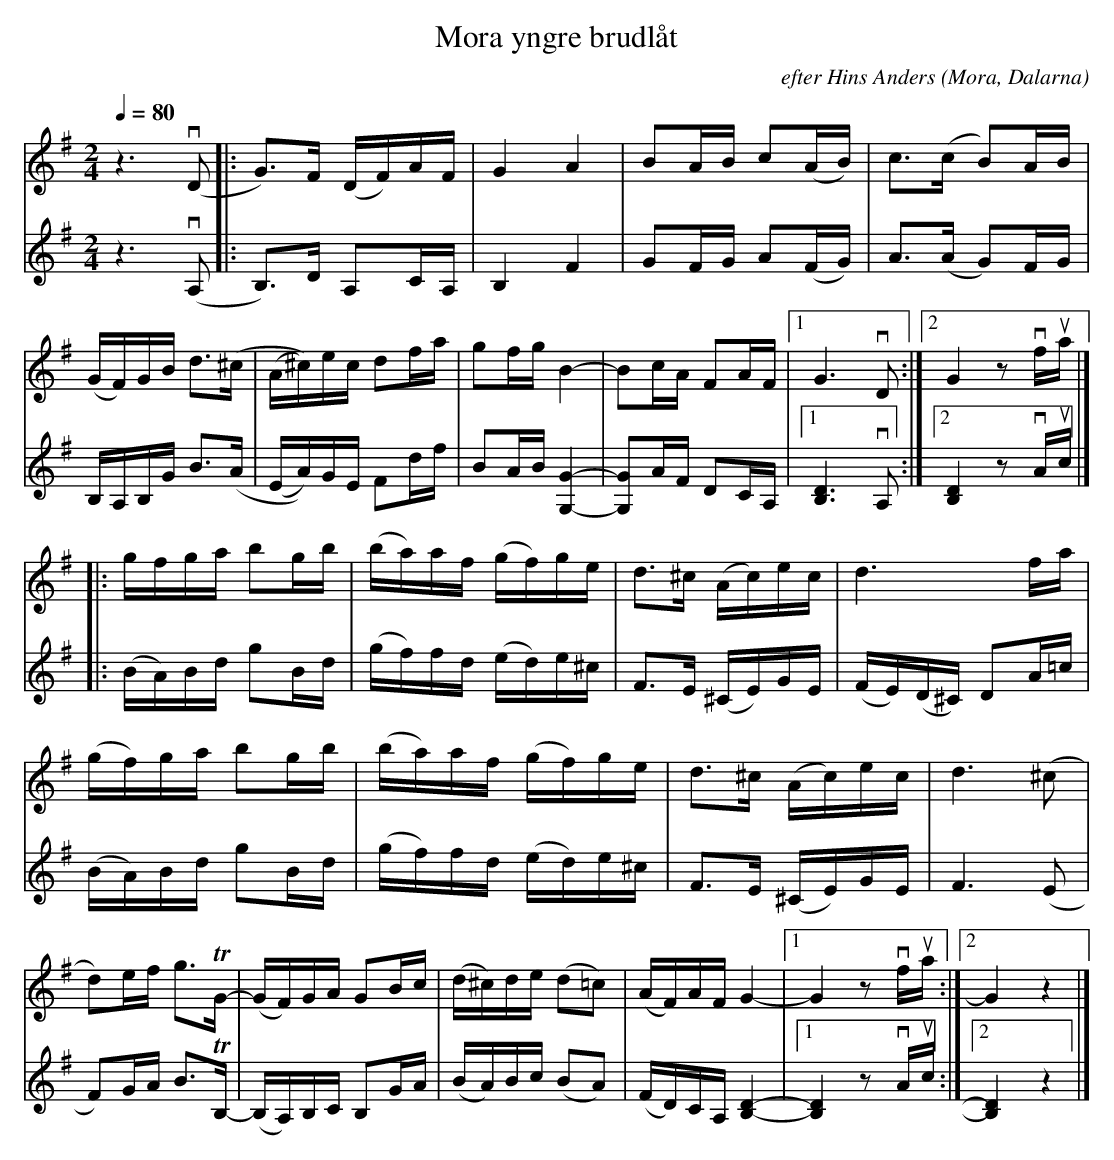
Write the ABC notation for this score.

X:1
T:Mora yngre brudlåt
O:Mora, Dalarna
Q:1/4=80
C:efter Hins Anders
M:2/4
L:1/16
K:G
V:1 clef=treble
z6 v(D2 |: G2)>F2 (DF)AF | G4A4 | B2AB c2(AB) | c2>(c2 B2)AB |
(GF)GB d2>(^c2 | (A^c))ec d2fa | g2fg B4- | B2cA F2AF |1 G6 vD2 :|2 G4 z2 vfua |]
|:gfga b2gb | (ba)af (gf)ge | d2>^c2 (Ac)ec | d6fa |
(gf)ga b2gb | (ba)af (gf)ge | d2>^c2 (Ac)ec | d4>(^c4 |
d2)ef g3TG1- | (GF)GA G2Bc | (d^c)de (d2=c2) | (AF)AF G4- |1 G4 z2 vfua :|2 G4 z4 |]
V:2 clef=treble
z6 v(A,2 |: B,2)>D2 A,2CA, | B,4 F4 | G2FG A2(FG) | A2>(A2 G2)FG |
B,A,B,G B2>(A2 | (EA))GE F2df | B2AB [GG,]4- | [GG,]2AF D2CA, |1 [B,D]6 vA,2 :|2 [B,D]4 z2 vAuc |]
|:(BA)Bd g2Bd | (gf)fd (ed)e^c | F2>E2 (^CE)GE | (FE)(D^C) D2A=c |
(BA)Bd g2Bd | (gf)fd (ed)e^c | F2>E2 (^CE)GE | F4>(E4 |
F2)GA B3TB,- | (B,A,)B,C B,2GA | (BA)Bc (B2A2) | (FD)CA, [B,D]4- |1 [B,D]4 z2 vAuc :|2 [B,D]4 z4 |]
